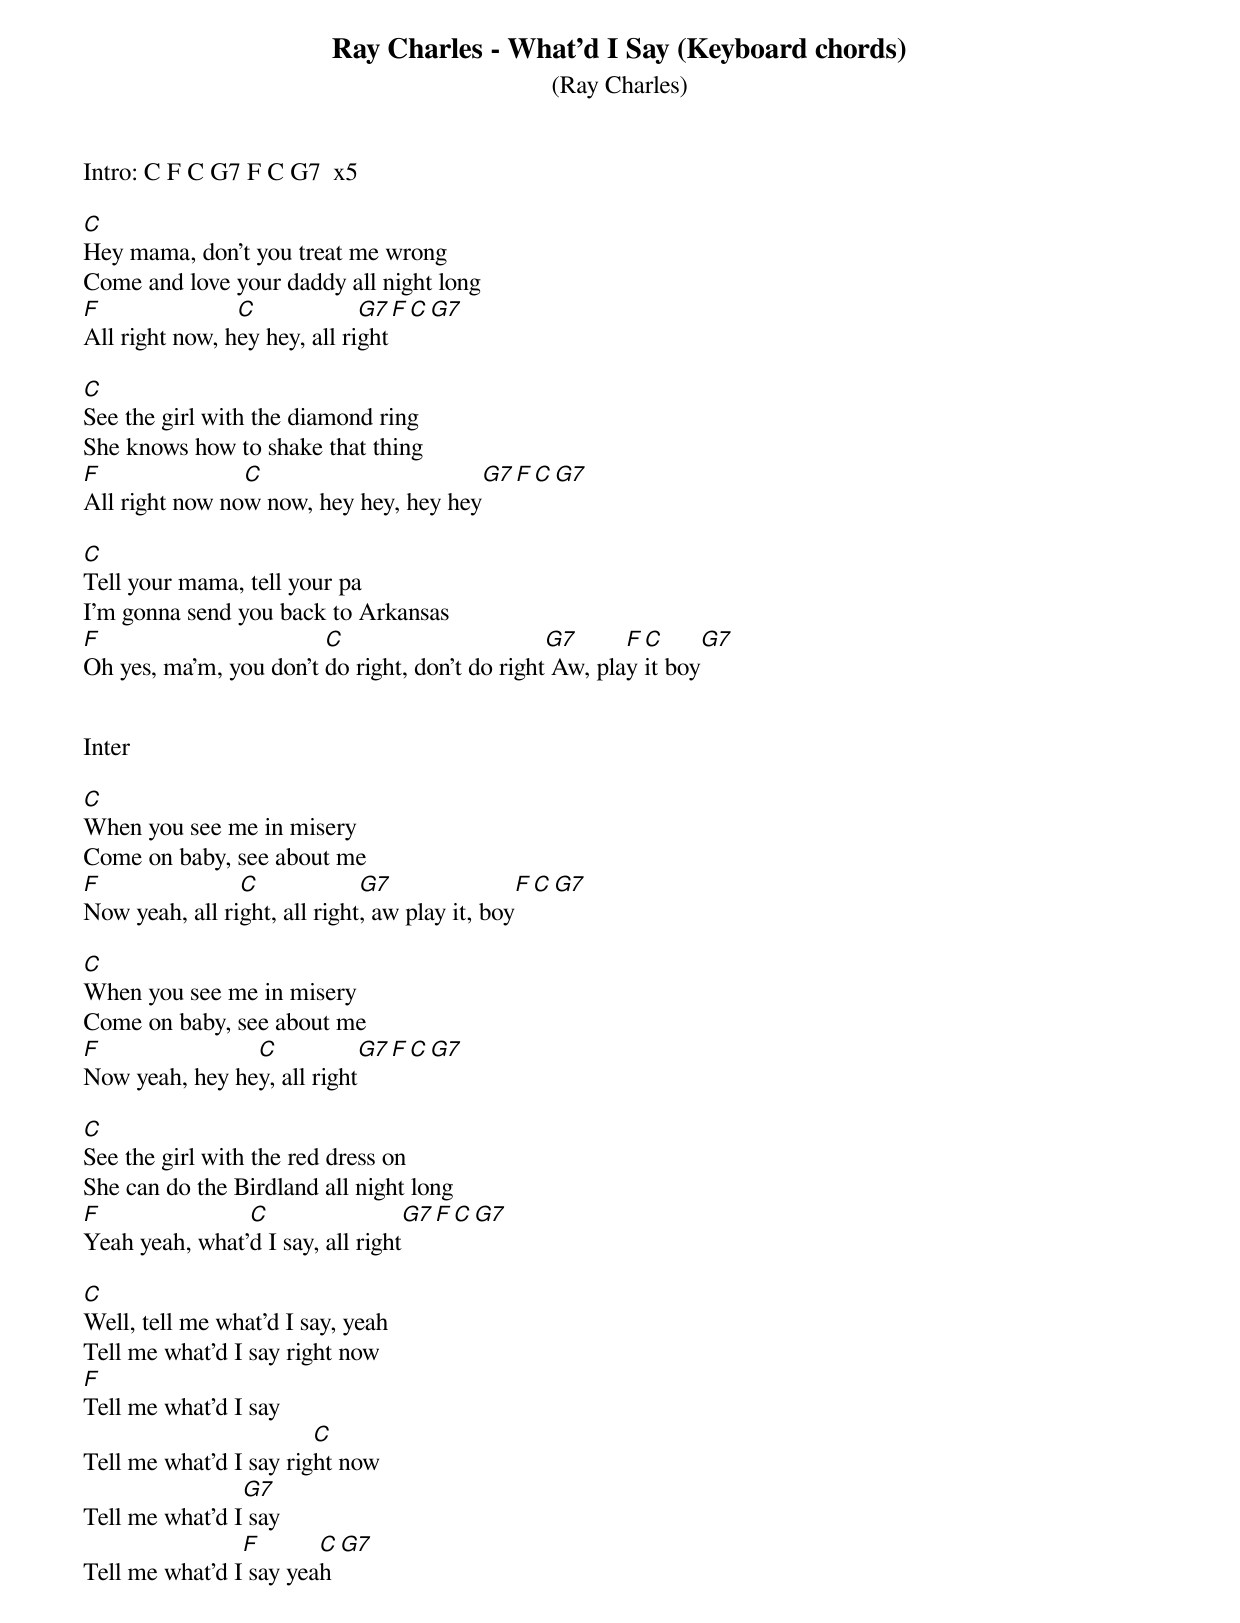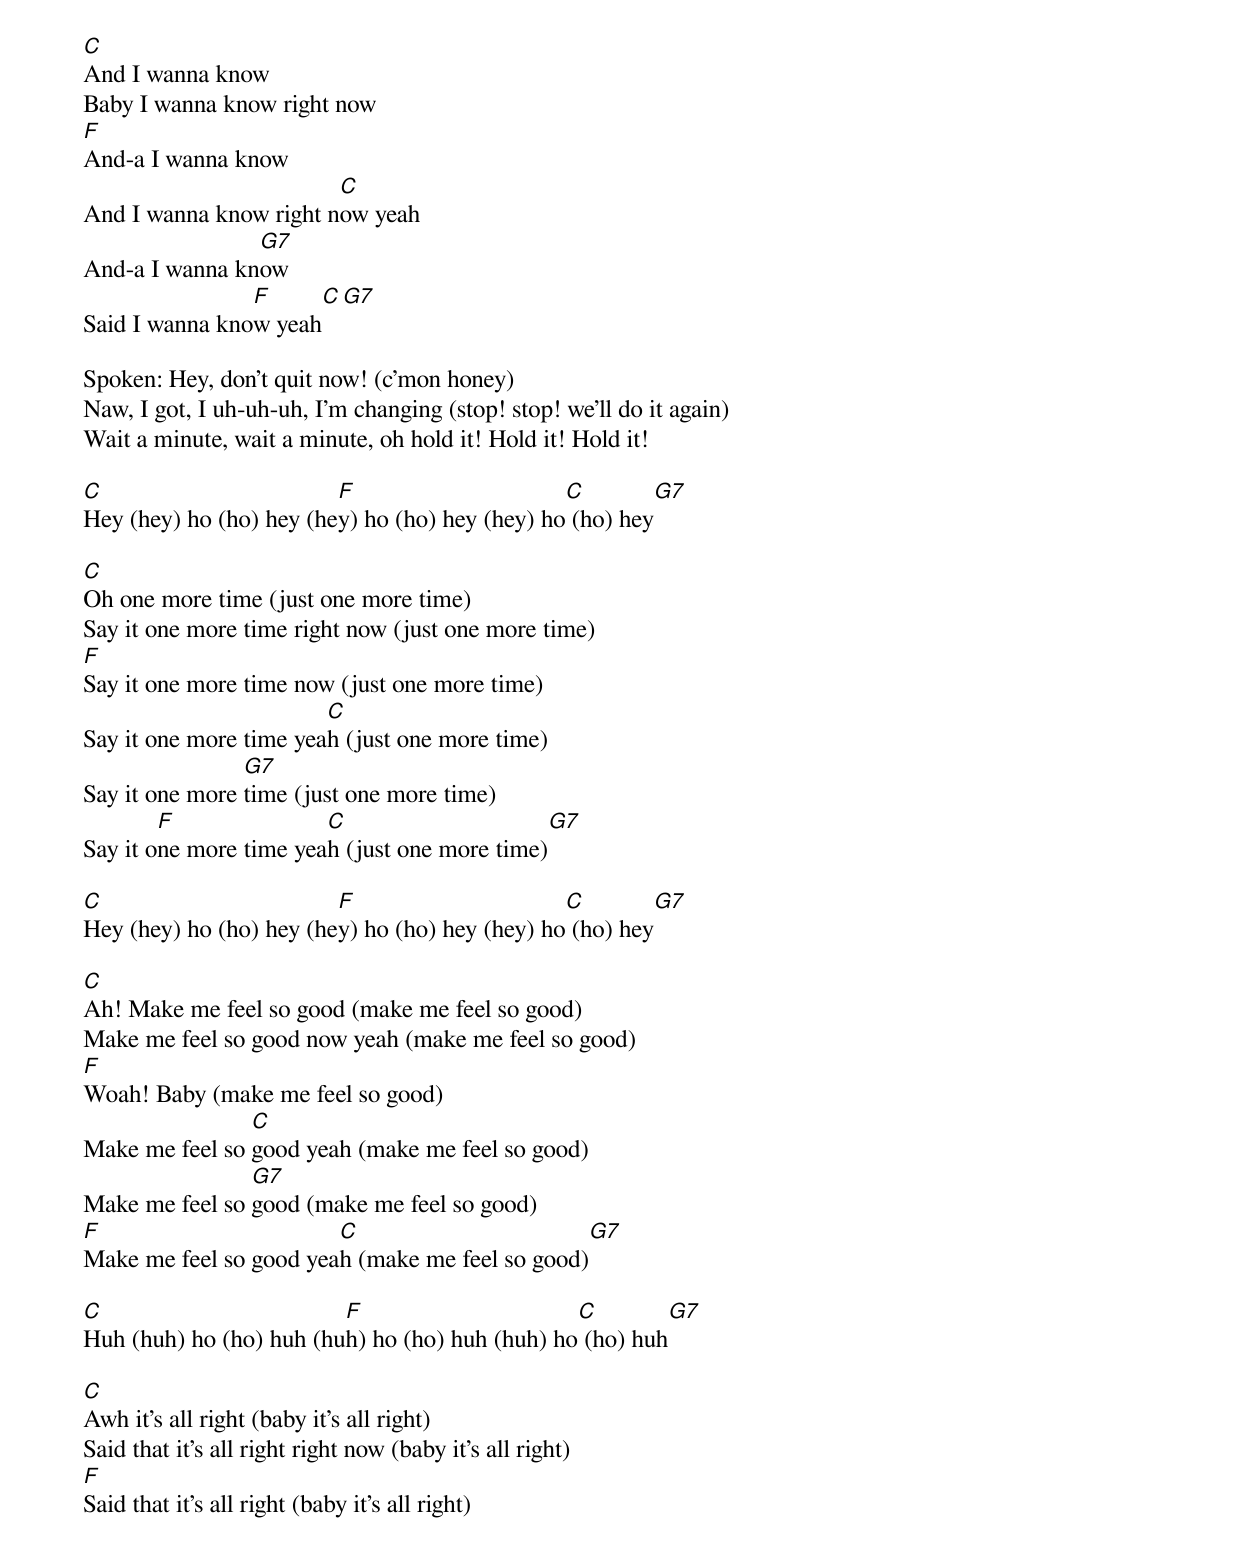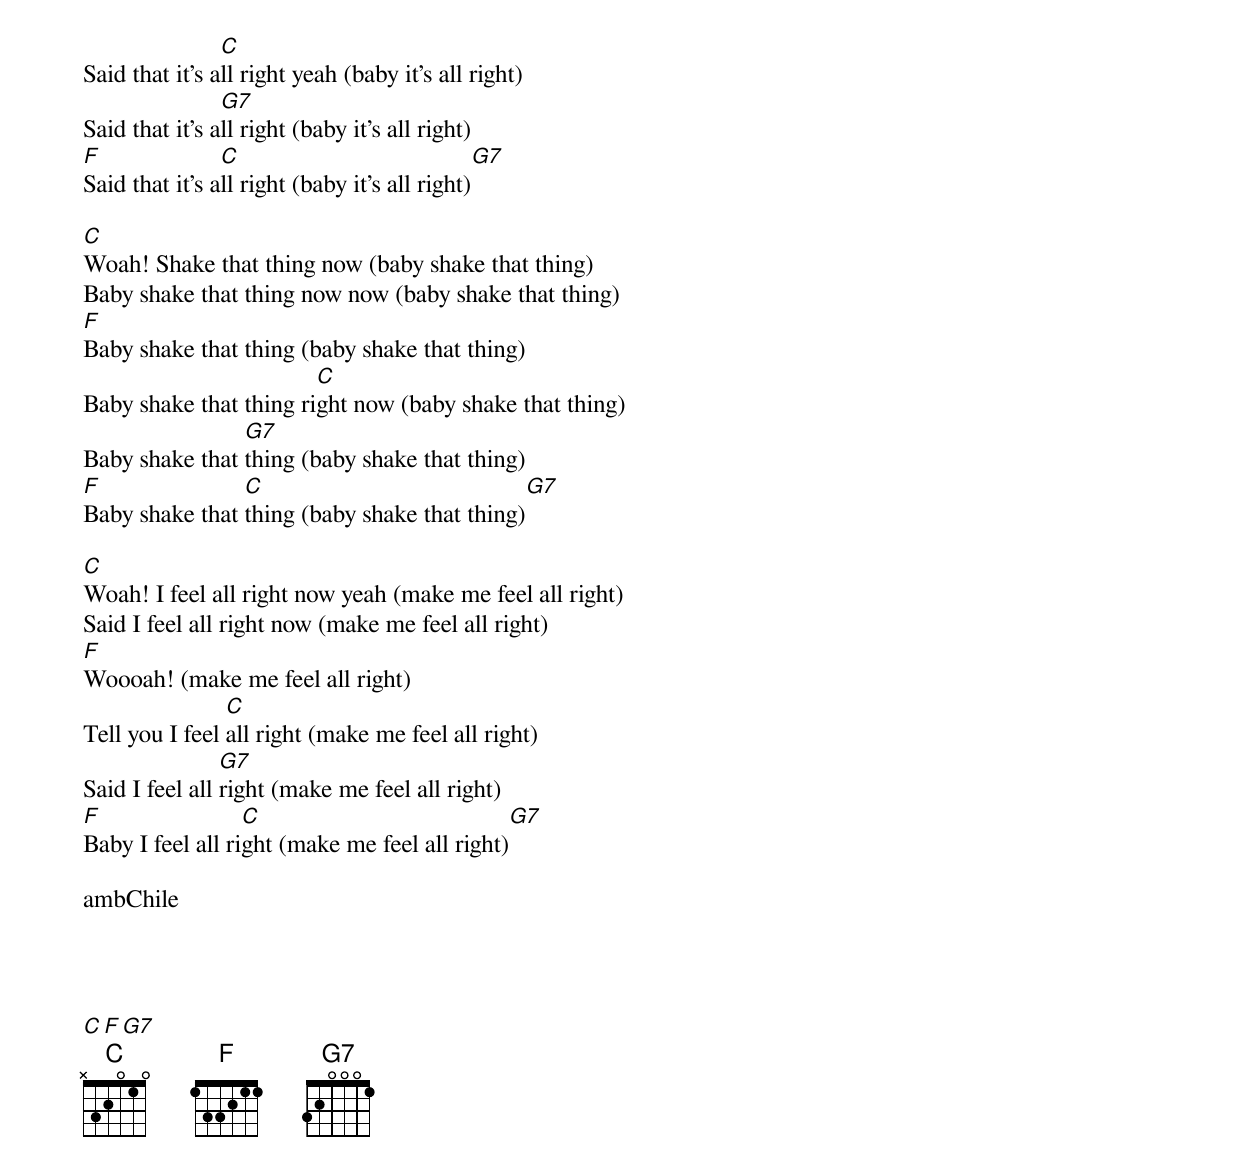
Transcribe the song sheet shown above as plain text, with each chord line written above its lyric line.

Ray Charles - What'd I Say (Keyboard chords)
(Ray Charles)

Intro: C F C G7 F C G7  x5

C
Hey mama, don't you treat me wrong
Come and love your daddy all night long
F		C	      G7     F C G7
All right now, hey hey, all right

C
See the girl with the diamond ring
She knows how to shake that thing
F		C	                       G7     F C G7
All right now now now, hey hey, hey hey

C
Tell your mama, tell your pa
I'm gonna send you back to Arkansas
F			C	      		G7     	F C           G7
Oh yes, ma'm, you don't do right, don't do right Aw, play it boy


Inter

C
When you see me in misery
Come on baby, see about me
F		C	      G7                   F C G7
Now yeah, all right, all right, aw play it, boy

C
When you see me in misery
Come on baby, see about me
F		C	      G7     F C G7
Now yeah, hey hey, all right

C
See the girl with the red dress on
She can do the Birdland all night long
F		C	            G7     F C G7
Yeah yeah, what'd I say, all right

C
Well, tell me what'd I say, yeah
Tell me what'd I say right now
F
Tell me what'd I say
			C
Tell me what'd I say right now
		G7
Tell me what'd I say
		F	C      G7
Tell me what'd I say yeah

C
And I wanna know
Baby I wanna know right now
F
And-a I wanna know
			C
And I wanna know right now yeah
		G7
And-a I wanna know
		F	C      G7
Said I wanna know yeah

Spoken: Hey, don't quit now! (c'mon honey)
Naw, I got, I uh-uh-uh, I'm changing (stop! stop! we'll do it again)
Wait a minute, wait a minute, oh hold it! Hold it! Hold it!

C		         F			C		G7
Hey (hey) ho (ho) hey (hey) ho (ho) hey (hey) ho (ho) hey

C
Oh one more time (just one more time)
Say it one more time right now (just one more time)
F
Say it one more time now (just one more time)
			C
Say it one more time yeah (just one more time)
		G7
Say it one more time (just one more time)
	F		C				G7
Say it one more time yeah (just one more time)

C		         F			C		G7
Hey (hey) ho (ho) hey (hey) ho (ho) hey (hey) ho (ho) hey

C
Ah! Make me feel so good (make me feel so good)
Make me feel so good now yeah (make me feel so good)
F
Woah! Baby (make me feel so good)
		C
Make me feel so good yeah (make me feel so good)
		G7
Make me feel so good (make me feel so good)
F			C				G7
Make me feel so good yeah (make me feel so good)

C		         F			C		G7
Huh (huh) ho (ho) huh (huh) ho (ho) huh (huh) ho (ho) huh

C
Awh it's all right (baby it's all right)
Said that it's all right right now (baby it's all right)
F
Said that it's all right (baby it's all right)
		C
Said that it's all right yeah (baby it's all right)
		G7
Said that it's all right (baby it's all right)
F		C				G7
Said that it's all right (baby it's all right)

C
Woah! Shake that thing now (baby shake that thing)
Baby shake that thing now now (baby shake that thing)
F
Baby shake that thing (baby shake that thing)
			C
Baby shake that thing right now (baby shake that thing)
		G7
Baby shake that thing (baby shake that thing)
F		C				   G7
Baby shake that thing (baby shake that thing)

C
Woah! I feel all right now yeah (make me feel all right)
Said I feel all right now (make me feel all right)
F
Woooah! (make me feel all right)
		C
Tell you I feel all right (make me feel all right)
		G7
Said I feel all right (make me feel all right)
F		  C				G7
Baby I feel all right (make me feel all right)

ambChile




  C      F      G7
